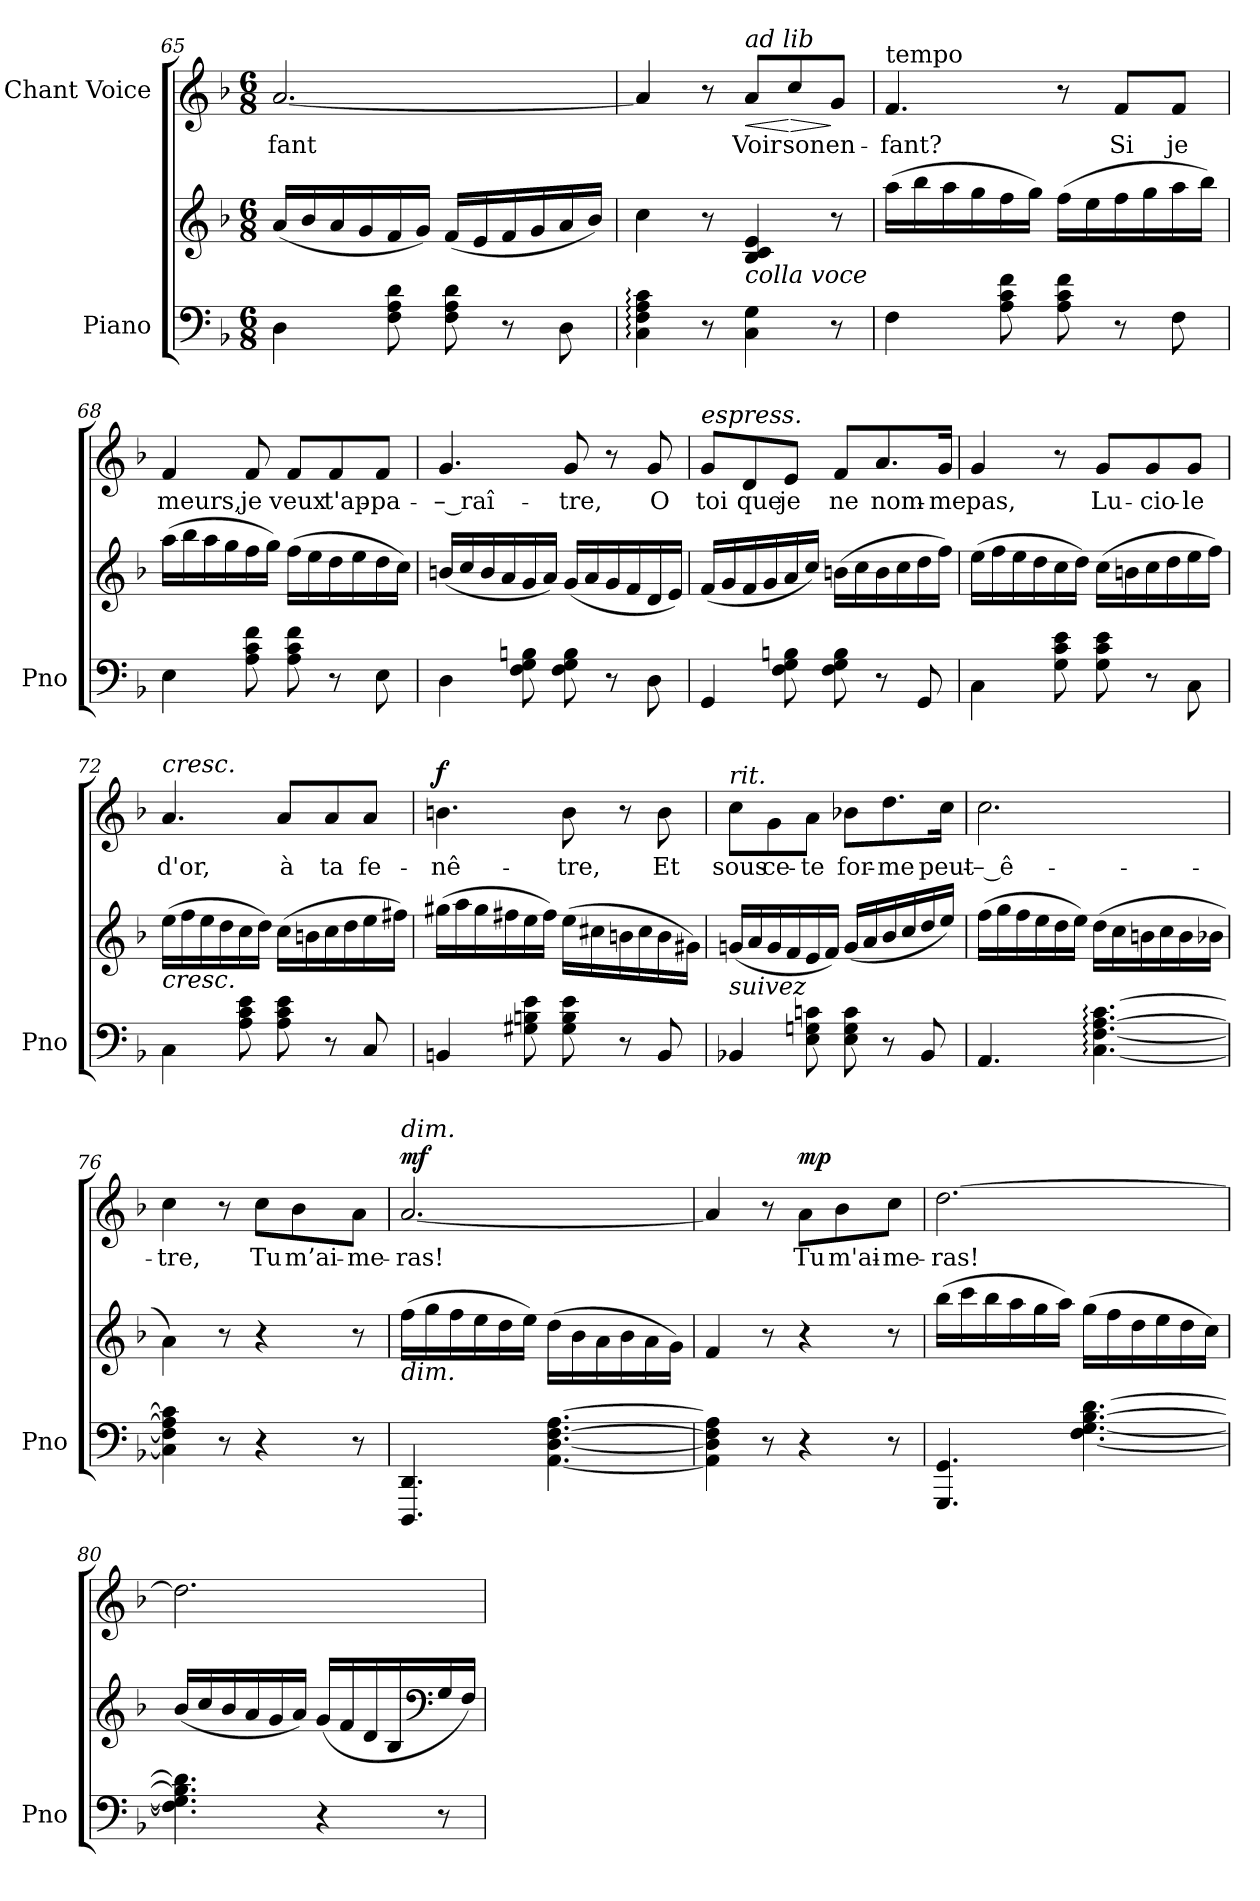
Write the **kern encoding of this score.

**kern	**kern	**kern	**text	**dynam
*part2	*part2	*part1	*part1	*part1
*staff3	*staff2	*staff1	*staff1	*staff1
*I"Piano	*	*I"Chant Voice	*	*
*I'Pno	*	*	*	*
*clefF4	*clefG2	*clefG2	*	*
*k[b-]	*k[b-]	*k[b-]	*	*
*M6/8	*M6/8	*M6/8	*	*
=65	=65	=65	=65	=65
!	!	!	!LO:LY:b	!
4D\	(<16a/LL	[2.a/	-fant	.
.	16b-/	.	.	.
.	16a/	.	.	.
.	16g/	.	.	.
8F\ 8A\ 8d\	16f/	.	.	.
.	16g/JJ)	.	.	.
8F\ 8A\ 8d\	(<16f/LL	.	.	.
.	16e/	.	.	.
8r	16f/	.	.	.
.	16g/	.	.	.
8D\	16a/	.	.	.
.	16b-/JJ)	.	.	.
!!LO:PB:g=z
=66	=66	=66	=66	=66
4C\: 4F\: 4A\: 4c\:	4cc\	4a/]	.	.
8r	8r	8r	.	.
*	*	*MM100	*	*
!	!	!LO:TX:a:i:t=ad lib	!	!
!	!LO:TX:b:i:t=colla voce	!	!	!
!	!	!	!LO:LY:b	!LO:HP:b
4C\ 4G\	4B-/ 4c/ 4e/	8a/L	Voir	<
!	!	!	!LO:LY:b	!LO:HP:n=1:b
.	.	8cc/	son	[ >
!	!	!	!LO:LY:b	!
8r	8r	8g/J	en-	]
=67	=67	=67	=67	=67
*	*	*MM116	*	*
!	!	!LO:TX:a:t=tempo	!	!
!	!	!	!LO:LY:b	!
4F\	(>16aa\LL	4.f/	-fant?	.
.	16bb-\	.	.	.
.	16aa\	.	.	.
.	16gg\	.	.	.
8A\ 8c\ 8f\	16ff\	.	.	.
.	16gg\JJ)	.	.	.
8A\ 8c\ 8f\	(>16ff\LL	8r	.	.
.	16ee\	.	.	.
!	!	!	!LO:LY:b	!
8r	16ff\	8f/L	Si	.
.	16gg\	.	.	.
!	!	!	!LO:LY:b	!
8F\	16aa\	8f/J	je	.
.	16bb-\JJ)	.	.	.
=68	=68	=68	=68	=68
!	!	!	!LO:LY:b	!
4E\	(>16aa\LL	4f/	meurs,	.
.	16bb-\	.	.	.
.	16aa\	.	.	.
.	16gg\	.	.	.
!	!	!	!LO:LY:b	!
8A\ 8c\ 8f\	16ff\	8f/	je	.
.	16gg\JJ)	.	.	.
!	!	!	!LO:LY:b	!
8A\ 8c\ 8f\	(>16ff\LL	8f/L	veux	.
.	16ee\	.	.	.
!	!	!	!LO:LY:b	!
8r	16dd\	8f/	t'ap-	.
.	16ee\	.	.	.
!	!	!	!LO:LY:b	!
8E\	16dd\	8f/J	-pa-	.
.	16cc\JJ)	.	.	.
!!LO:LB:g=z
=69	=69	=69	=69	=69
!	!	!	!LO:LY:b	!
4D\	(<16bn/LL	4.g/	-– raî-	.
.	16cc/	.	.	.
.	16b/	.	.	.
.	16a/	.	.	.
8F\ 8G\ 8Bn\	16g/	.	.	.
.	16a/JJ)	.	.	.
!	!	!	!LO:LY:b	!
8F\ 8G\ 8B\	(<16g/LL	8g/	-tre,	.
.	16a/	.	.	.
8r	16g/	8r	.	.
.	16f/	.	.	.
!	!	!	!LO:LY:b	!
8D\	16d/	8g/	O	.
.	16e/JJ)	.	.	.
=70	=70	=70	=70	=70
!	!	!LO:TX:a:i:t=espress.	!	!
!	!	!	!LO:LY:b	!
4GG/	(<16f/LL	8g/L	toi	.
.	16g/	.	.	.
!	!	!	!LO:LY:b	!
.	16f/	8d/	que	.
.	16g/	.	.	.
!	!	!	!LO:LY:b	!
8F\ 8G\ 8Bn\	16a/	8e/J	je	.
.	16cc/JJ)	.	.	.
!	!	!	!LO:LY:b	!
8F\ 8G\ 8B\	(>16bn\LL	8f/L	ne	.
.	16cc\	.	.	.
!	!	!	!LO:LY:b	!
8r	16b\	8.a/	nom-	.
.	16cc\	.	.	.
8GG/	16dd\	.	.	.
!	!	!	!LO:LY:b	!
.	16ff\JJ)	16g/Jk	-me	.
=71	=71	=71	=71	=71
!	!	!	!LO:LY:b	!
4C\	(>16ee\LL	4g/	pas,	.
.	16ff\	.	.	.
.	16ee\	.	.	.
.	16dd\	.	.	.
8G\ 8c\ 8e\	16cc\	8r	.	.
.	16dd\JJ)	.	.	.
!	!	!	!LO:LY:b	!
8G\ 8c\ 8e\	(>16cc\LL	8g/L	Lu-	.
.	16bn\	.	.	.
!	!	!	!LO:LY:b	!
8r	16cc\	8g/	-cio-	.
.	16dd\	.	.	.
!	!	!	!LO:LY:b	!
8C\	16ee\	8g/J	-le	.
.	16ff\JJ)	.	.	.
!!LO:LB:g=z
=72	=72	=72	=72	=72
!	!	!LO:TX:a:i:t=cresc.	!	!
!	!LO:TX:b:i:t=cresc.	!	!	!
!	!	!	!LO:LY:b	!
4C\	(>16ee\LL	4.a/	d'or,	.
.	16ff\	.	.	.
.	16ee\	.	.	.
.	16dd\	.	.	.
8A\ 8c\ 8e\	16cc\	.	.	.
.	16dd\JJ)	.	.	.
!	!	!	!LO:LY:b	!
8A\ 8c\ 8e\	(>16cc\LL	8a/L	à	.
.	16bn\	.	.	.
!	!	!	!LO:LY:b	!
8r	16cc\	8a/	ta	.
.	16dd\	.	.	.
!	!	!	!LO:LY:b	!
8C/	16ee\	8a/J	fe-	.
.	16ff#X\JJ)	.	.	.
=73	=73	=73	=73	=73
!	!	!	!LO:LY:b	!LO:DY:a
4BBn/	(>16gg#X\LL	4.bn\	-nê-	f
.	16aa\	.	.	.
.	16gg#\	.	.	.
.	16ff#X\	.	.	.
8G#X\ 8Bn\ 8e\	16ee\	.	.	.
.	16ff#\JJ)	.	.	.
!	!	!	!LO:LY:b	!
8G#\ 8B\ 8e\	(>16ee\LL	8b\	-tre,	.
.	16cc#X\	.	.	.
8r	16bn\	8r	.	.
.	16cc#\	.	.	.
!	!	!	!LO:LY:b	!
8BB/	16b\	8b\	Et	.
.	16g#X\JJ)	.	.	.
=74	=74	=74	=74	=74
*	*	*MM110	*	*
!	!	!LO:TX:a:i:t=rit.	!	!
!	!LO:TX:b:i:t=suivez	!	!	!
!	!	!	!LO:LY:b	!
4BB-X/	(<16gn/LL	8cc\L	sous	.
.	16a/	.	.	.
!	!	!	!LO:LY:b	!
.	16g/	8g\	ce-	.
.	16f/	.	.	.
!	!	!	!LO:LY:b	!
8E\ 8Gn\ 8cn\	16e/	8a\J	-te	.
.	16f/JJ)	.	.	.
!	!	!	!LO:LY:b	!
8E\ 8G\ 8c\	(<16g/LL	8b-X\L	for-	.
.	16a/	.	.	.
!	!	!	!LO:LY:b	!
8r	16b-/	8.dd\	-me	.
.	16cc/	.	.	.
8BB-/	16dd/	.	.	.
!	!	!	!LO:LY:b	!
.	16ee/JJ)	16cc\Jk	peut-	.
!!LO:LB:g=z
=75	=75	=75	=75	=75
!	!	!	!LO:LY:b	!
4.AA/	(>16ff\LL	2.cc\	-– ê-	.
.	16gg\	.	.	.
.	16ff\	.	.	.
.	16ee\	.	.	.
.	16dd\	.	.	.
.	16ee\JJ)	.	.	.
[4.C\: [4.F\: [4.A\: [4.c\:	(>16dd\LL	.	.	.
.	16cc\	.	.	.
.	16bn\	.	.	.
.	16cc\	.	.	.
.	16b\	.	.	.
.	16b-X\JJ	.	.	.
=76	=76	=76	=76	=76
!	!	!	!LO:LY:b	!
4C\] 4F\] 4A\] 4c\]	4a\)	4cc\	-tre,	.
8r	8r	8r	.	.
!	!	!	!LO:LY:b	!
4r	4r	8cc\L	Tu	.
!	!	!	!LO:LY:b	!
.	.	8b-\	m’ai-	.
!	!	!	!LO:LY:b	!
8r	8r	8a\J	-me-	.
=77	=77	=77	=77	=77
!	!	!LO:TX:a:i:t=dim.	!	!
!	!LO:TX:b:i:t=dim.	!	!	!
!	!	!	!LO:LY:b	!LO:DY:a
4.DDD/ 4.DD/	(>16ff\LL	[2.a/	-ras!	mf
.	16gg\	.	.	.
.	16ff\	.	.	.
.	16ee\	.	.	.
.	16dd\	.	.	.
.	16ee\JJ)	.	.	.
[4.AA\ [4.D\ [4.F\ [4.A\	(>16dd\LL	.	.	.
.	16b-\	.	.	.
.	16a\	.	.	.
.	16b-\	.	.	.
.	16a\	.	.	.
.	16g\JJ)	.	.	.
!!LO:PB:g=z
=78	=78	=78	=78	=78
4AA\] 4D\] 4F\] 4A\]	4f/	4a/]	.	.
8r	8r	8r	.	.
!	!	!	!LO:LY:b	!LO:DY:a
4r	4r	8a\L	Tu	mp
!	!	!	!LO:LY:b	!
.	.	8b-\	m'ai-	.
!	!	!	!LO:LY:b	!
8r	8r	8cc\J	-me-	.
=79	=79	=79	=79	=79
!	!	!	!LO:LY:b	!
4.GGG/ 4.GG/	(>16bb-\LL	[2.dd\	-ras!	.
.	16ccc\	.	.	.
.	16bb-\	.	.	.
.	16aa\	.	.	.
.	16gg\	.	.	.
.	16aa\JJ)	.	.	.
[4.F\ [4.G\ [4.B-\ [4.d\	(>16gg\LL	.	.	.
.	16ff\	.	.	.
.	16dd\	.	.	.
.	16ee\	.	.	.
.	16dd\	.	.	.
.	16cc\JJ)	.	.	.
=80	=80	=80	=80	=80
4.F\] 4.G\] 4.B-\] 4.d\]	(<16b-/LL	2.dd\]	.	.
.	16cc/	.	.	.
.	16b-/	.	.	.
.	16a/	.	.	.
.	16g/	.	.	.
.	16a/JJ)	.	.	.
4r	(<16g/LL	.	.	.
.	16f/	.	.	.
.	16d/	.	.	.
.	16B-/	.	.	.
*	*clefF4	*	*	*
8r	16G/	.	.	.
.	16F/JJ)	.	.	.
=	=	=	=	=
*-	*-	*-	*-	*-
